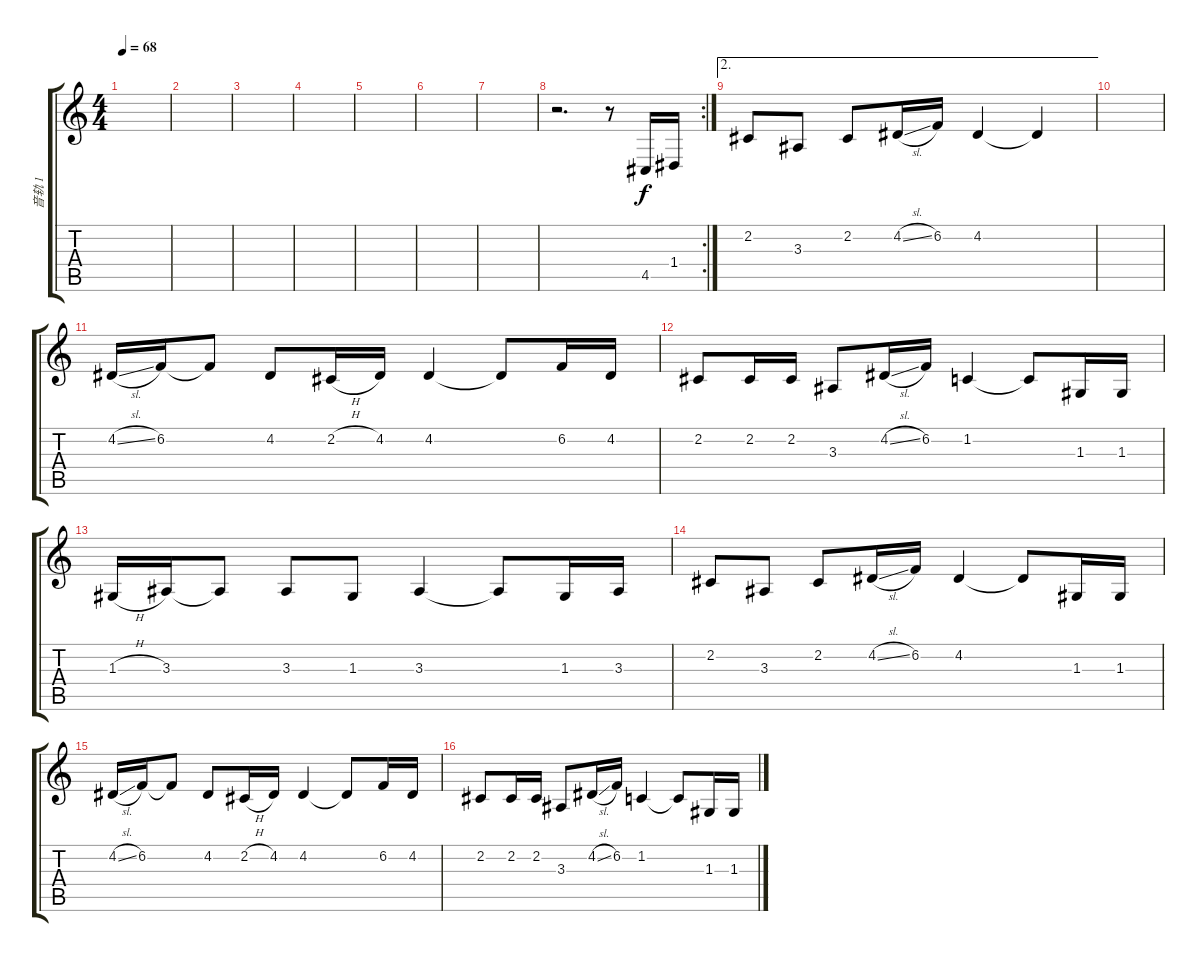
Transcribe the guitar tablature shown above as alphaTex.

\track ("音轨 1" "音轨 1") {instrument clavinet}
\staff {score tabs}
\tuning (E4 B3 G3 D3 A2 E2) {hide}
\ts (4 4)
\tempo 68
\clef g2
\ks c
|
|
|
|
|
|
|
\rc 2
r.2{d} r.8 4.5.16 1.4.16 |
\ae 2
2.2.8 3.3.8 2.2.8 4.2{sl}.16 6.2.16 4.2.4 4.2{t}.4 |
|
4.2{sl}.16 6.2.16 6.2{t}.8 4.2.8 2.2{h}.16 4.2.16 4.2.4 4.2{t}.8 6.2.16 4.2.16 |
2.2.8 2.2.16 2.2.16 3.3.8 4.2{sl}.16 6.2.16 1.2.4 1.2{t}.8 1.3.16 1.3.16 |
1.3{h}.16 3.3.16 3.3{t}.8 3.3.8 1.3.8 3.3.4 3.3{t}.8 1.3.16 3.3.16 |
2.2.8 3.3.8 2.2.8 4.2{sl}.16 6.2.16 4.2.4 4.2{t}.8 1.3.16 1.3.16 |
4.2{sl}.16 6.2.16 6.2{t}.8 4.2.8 2.2{h}.16 4.2.16 4.2.4 4.2{t}.8 6.2.16 4.2.16 |
2.2.8 2.2.16 2.2.16 3.3.8 4.2{sl}.16 6.2.16 1.2.4 1.2{t}.8 1.3.16 1.3.16
